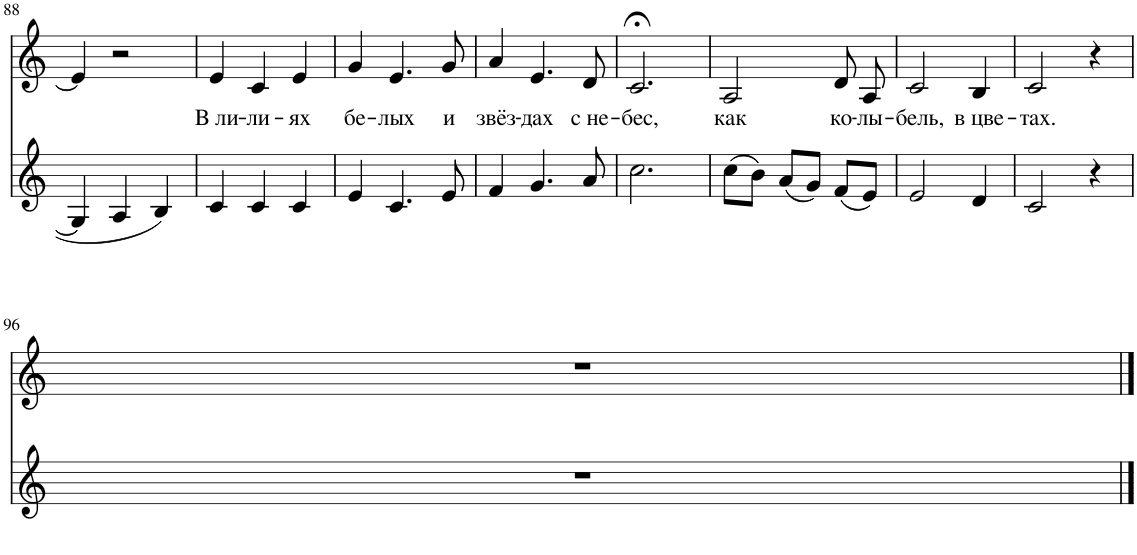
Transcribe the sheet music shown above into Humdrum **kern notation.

**kern	**kern	**text
*part2	*part1	*part1
*staff2	*staff1	*staff1
*I"Голос	*I"Голос	*
!!LO:PB:g=z
*clefG2	*clefG2	*
*k[]	*k[]	*
*M3/4	*M3/4	*
=88	=88	=88
4G/]	4e/]	.
4A/	2r	.
4B/	.	.
=89	=89	=89
!	!	!LO:LY:b
4c/	4e/	В ли-
!	!	!LO:LY:b
4c/	4c/	-ли-
!	!	!LO:LY:b
4c/	4e/	-ях
=90	=90	=90
!	!	!LO:LY:b
4e/	4g/	бе-
!	!	!LO:LY:b
4.c/	4.e/	-лых
!	!	!LO:LY:b
8e/	8g/	и
=91	=91	=91
!	!	!LO:LY:b
4f/	4a/	звёз-
!	!	!LO:LY:b
4.g/	4.e/	-дах
!	!	!LO:LY:b
8a/	8d/	с не-
=92	=92	=92
!	!	!LO:LY:b
2.cc\	2.c;</	-бес,
=93	=93	=93
!	!	!LO:LY:b
(8cc\L	2A/	как
8b\J)	.	.
(8a/L	.	.
8g/J)	.	.
!	!	!LO:LY:b
(8f/L	8d/L	ко-
!	!	!LO:LY:b
8e/J)	8A/J	-лы-
=94	=94	=94
!	!	!LO:LY:b
2e/	2c/	-бель,
!	!	!LO:LY:b
4d/	4B/	в цве-
=95	=95	=95
!	!	!LO:LY:b
2c/	2c/	-тах.
4r	4r	.
!!LO:LB:g=z
=96	=96	=96
2.r	2.r	.
==	==	==
*-	*-	*-
